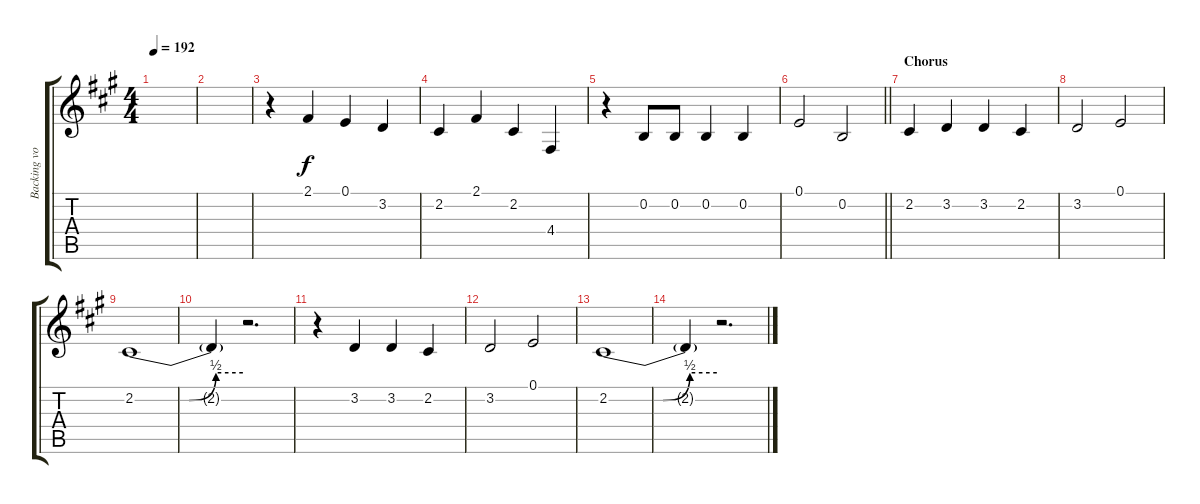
\track ("Backing vocals" "Backing vo") {instrument stringensemble1}
\staff {score tabs}
\tuning (E4 B3 G3 D3 A2 E2) {hide}
\ts (4 4)
\tempo 192
\clef g2
\ks f#minor
|
|
r.4 2.1.4 0.1.4 3.2.4 |
2.2.4 2.1.4 2.2.4 4.4.4 |
r.4 0.2.8 0.2.8 0.2.4 0.2.4 |
\barLineRight lightlight
0.1.2 0.2.2 |
\section ("" "Chorus")
2.2.4 3.2.4 3.2.4 2.2.4 |
3.2.2 0.1.2 |
2.2{be (custom 0 0 30 0 45 2 60 2)}.1 |
2.2{t}.4 r.2{d} |
r.4 3.2.4 3.2.4 2.2.4 |
3.2.2 0.1.2 |
2.2{be (custom 0 0 30 0 45 2 60 2)}.1 |
2.2{t}.4 r.2{d}
